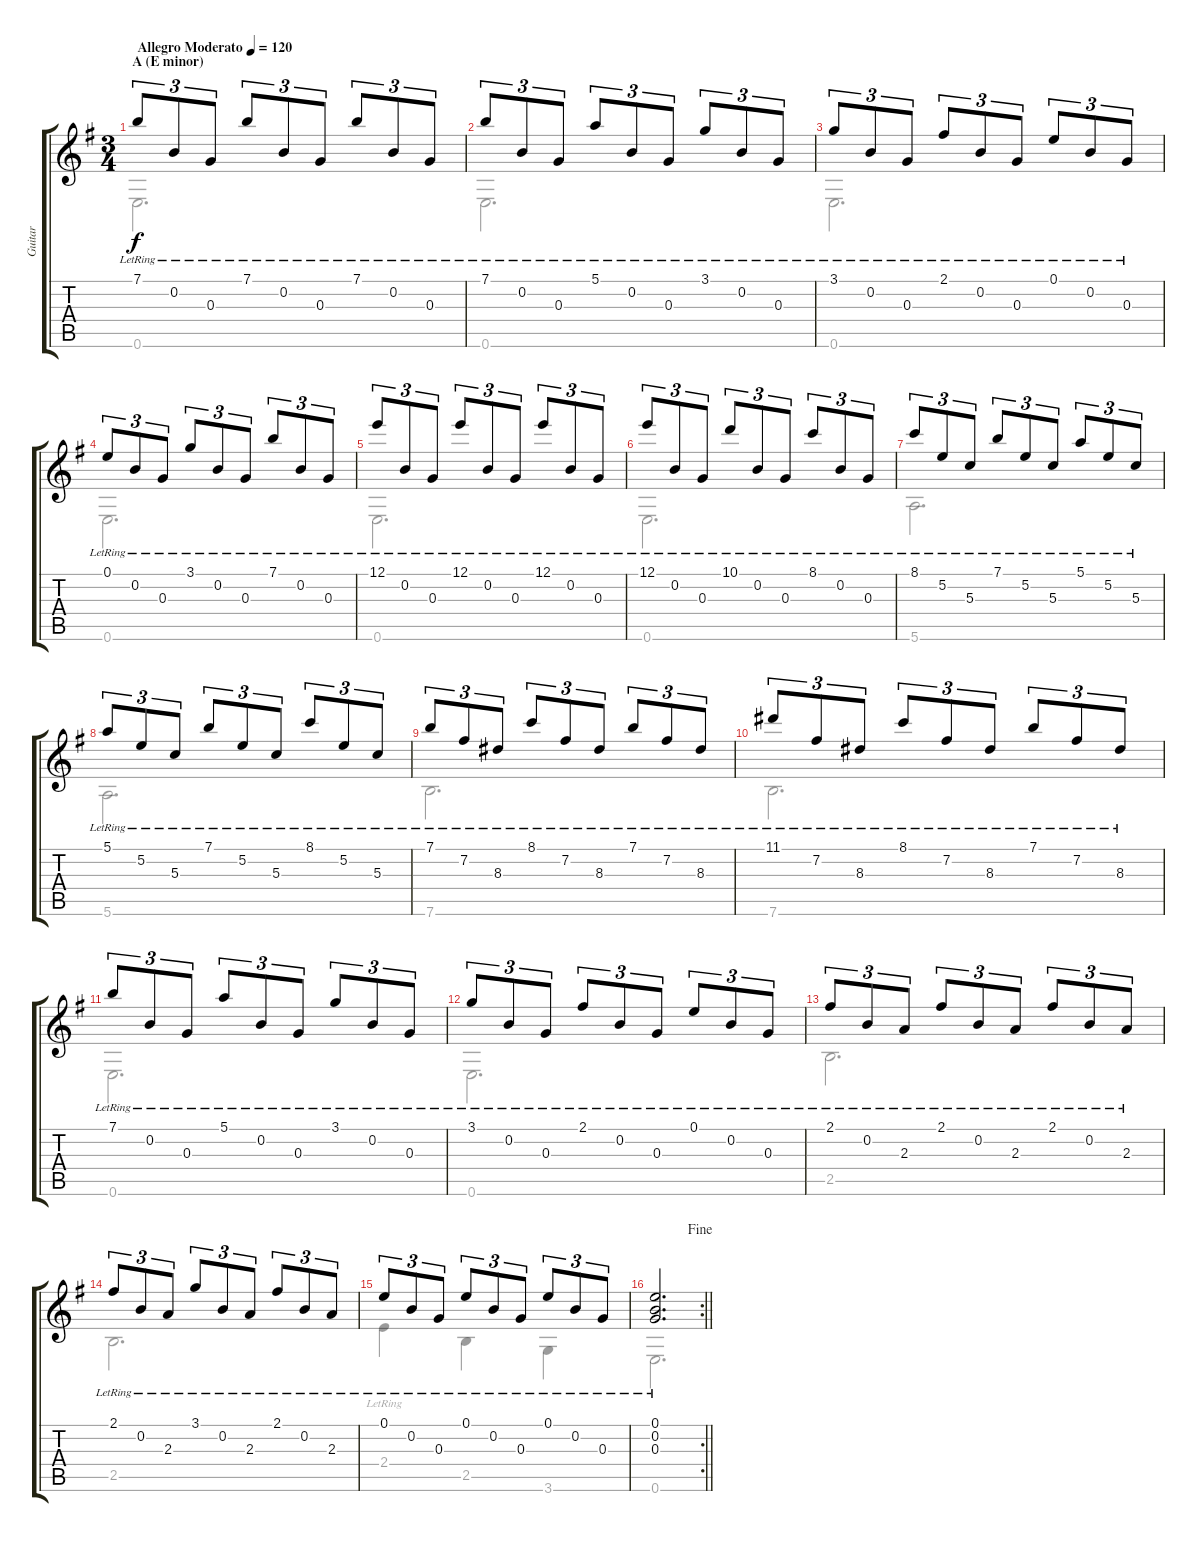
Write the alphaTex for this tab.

\track ("Guitar" "Guitar") {instrument acousticguitarnylon}
\staff {score tabs}
\tuning (E4 B3 G3 D3 A2 E2) {hide}
\voice
\ts (3 4)
\section ("" "A (E minor)")
\tempo (120 "Allegro Moderato")
\clef g2
\ks eminor
7.1{lr}.8{tu (3 2) dy f instrument acousticguitarnylon} 0.2{lr}.8{tu (3 2)} 0.3{lr}.8{tu (3 2)} 7.1{lr}.8{tu (3 2)} 0.2{lr}.8{tu (3 2)} 0.3{lr}.8{tu (3 2)} 7.1{lr}.8{tu (3 2)} 0.2{lr}.8{tu (3 2)} 0.3{lr}.8{tu (3 2)} |
7.1{lr}.8{tu (3 2)} 0.2{lr}.8{tu (3 2)} 0.3{lr}.8{tu (3 2)} 5.1{lr}.8{tu (3 2)} 0.2{lr}.8{tu (3 2)} 0.3{lr}.8{tu (3 2)} 3.1{lr}.8{tu (3 2)} 0.2{lr}.8{tu (3 2)} 0.3{lr}.8{tu (3 2)} |
3.1{lr}.8{tu (3 2)} 0.2{lr}.8{tu (3 2)} 0.3{lr}.8{tu (3 2)} 2.1{lr}.8{tu (3 2)} 0.2{lr}.8{tu (3 2)} 0.3{lr}.8{tu (3 2)} 0.1{lr}.8{tu (3 2)} 0.2{lr}.8{tu (3 2)} 0.3{lr}.8{tu (3 2)} |
0.1{lr}.8{tu (3 2)} 0.2{lr}.8{tu (3 2)} 0.3{lr}.8{tu (3 2)} 3.1{lr}.8{tu (3 2)} 0.2{lr}.8{tu (3 2)} 0.3{lr}.8{tu (3 2)} 7.1{lr}.8{tu (3 2)} 0.2{lr}.8{tu (3 2)} 0.3{lr}.8{tu (3 2)} |
12.1{lr}.8{tu (3 2)} 0.2{lr}.8{tu (3 2)} 0.3{lr}.8{tu (3 2)} 12.1{lr}.8{tu (3 2)} 0.2{lr}.8{tu (3 2)} 0.3{lr}.8{tu (3 2)} 12.1{lr}.8{tu (3 2)} 0.2{lr}.8{tu (3 2)} 0.3{lr}.8{tu (3 2)} |
12.1{lr}.8{tu (3 2)} 0.2{lr}.8{tu (3 2)} 0.3{lr}.8{tu (3 2)} 10.1{lr}.8{tu (3 2)} 0.2{lr}.8{tu (3 2)} 0.3{lr}.8{tu (3 2)} 8.1{lr}.8{tu (3 2)} 0.2{lr}.8{tu (3 2)} 0.3{lr}.8{tu (3 2)} |
8.1{lr}.8{tu (3 2)} 5.2{lr}.8{tu (3 2)} 5.3{lr}.8{tu (3 2)} 7.1{lr}.8{tu (3 2)} 5.2{lr}.8{tu (3 2)} 5.3{lr}.8{tu (3 2)} 5.1{lr}.8{tu (3 2)} 5.2{lr}.8{tu (3 2)} 5.3{lr}.8{tu (3 2)} |
5.1{lr}.8{tu (3 2)} 5.2{lr}.8{tu (3 2)} 5.3{lr}.8{tu (3 2)} 7.1{lr}.8{tu (3 2)} 5.2{lr}.8{tu (3 2)} 5.3{lr}.8{tu (3 2)} 8.1{lr}.8{tu (3 2)} 5.2{lr}.8{tu (3 2)} 5.3{lr}.8{tu (3 2)} |
7.1{lr}.8{tu (3 2)} 7.2{lr}.8{tu (3 2)} 8.3{lr}.8{tu (3 2)} 8.1{lr}.8{tu (3 2)} 7.2{lr}.8{tu (3 2)} 8.3{lr}.8{tu (3 2)} 7.1{lr}.8{tu (3 2)} 7.2{lr}.8{tu (3 2)} 8.3{lr}.8{tu (3 2)} |
11.1{lr}.8{tu (3 2)} 7.2{lr}.8{tu (3 2)} 8.3{lr}.8{tu (3 2)} 8.1{lr}.8{tu (3 2)} 7.2{lr}.8{tu (3 2)} 8.3{lr}.8{tu (3 2)} 7.1{lr}.8{tu (3 2)} 7.2{lr}.8{tu (3 2)} 8.3{lr}.8{tu (3 2)} |
7.1{lr}.8{tu (3 2)} 0.2{lr}.8{tu (3 2)} 0.3{lr}.8{tu (3 2)} 5.1{lr}.8{tu (3 2)} 0.2{lr}.8{tu (3 2)} 0.3{lr}.8{tu (3 2)} 3.1{lr}.8{tu (3 2)} 0.2{lr}.8{tu (3 2)} 0.3{lr}.8{tu (3 2)} |
3.1{lr}.8{tu (3 2)} 0.2{lr}.8{tu (3 2)} 0.3{lr}.8{tu (3 2)} 2.1{lr}.8{tu (3 2)} 0.2{lr}.8{tu (3 2)} 0.3{lr}.8{tu (3 2)} 0.1{lr}.8{tu (3 2)} 0.2{lr}.8{tu (3 2)} 0.3{lr}.8{tu (3 2)} |
2.1{lr}.8{tu (3 2)} 0.2{lr}.8{tu (3 2)} 2.3{lr}.8{tu (3 2)} 2.1{lr}.8{tu (3 2)} 0.2{lr}.8{tu (3 2)} 2.3{lr}.8{tu (3 2)} 2.1{lr}.8{tu (3 2)} 0.2{lr}.8{tu (3 2)} 2.3{lr}.8{tu (3 2)} |
2.1{lr}.8{tu (3 2)} 0.2{lr}.8{tu (3 2)} 2.3{lr}.8{tu (3 2)} 3.1{lr}.8{tu (3 2)} 0.2{lr}.8{tu (3 2)} 2.3{lr}.8{tu (3 2)} 2.1{lr}.8{tu (3 2)} 0.2{lr}.8{tu (3 2)} 2.3{lr}.8{tu (3 2)} |
0.1{lr}.8{tu (3 2)} 0.2{lr}.8{tu (3 2)} 0.3{lr}.8{tu (3 2)} 0.1{lr}.8{tu (3 2)} 0.2{lr}.8{tu (3 2)} 0.3{lr}.8{tu (3 2)} 0.1{lr}.8{tu (3 2)} 0.2{lr}.8{tu (3 2)} 0.3{lr}.8{tu (3 2)} |
\rc 2
\jump fine
\barLineRight lightlight
(0.1{lr} 0.2{lr} 0.3{lr}).2{d}
\voice
\clef g2
\ottava regular
\simile none
\ks eminor
0.6.2{d dy f} |
0.6.2{d} |
0.6.2{d} |
0.6.2{d} |
0.6.2{d} |
0.6.2{d} |
5.6.2{d} |
5.6.2{d} |
7.6.2{d} |
7.6.2{d} |
0.6.2{d} |
0.6.2{d} |
2.5.2{d} |
2.5.2{d} |
2.4{lr}.4 2.5.4 3.6.4 |
\barLineRight lightlight
0.6.2{d}
